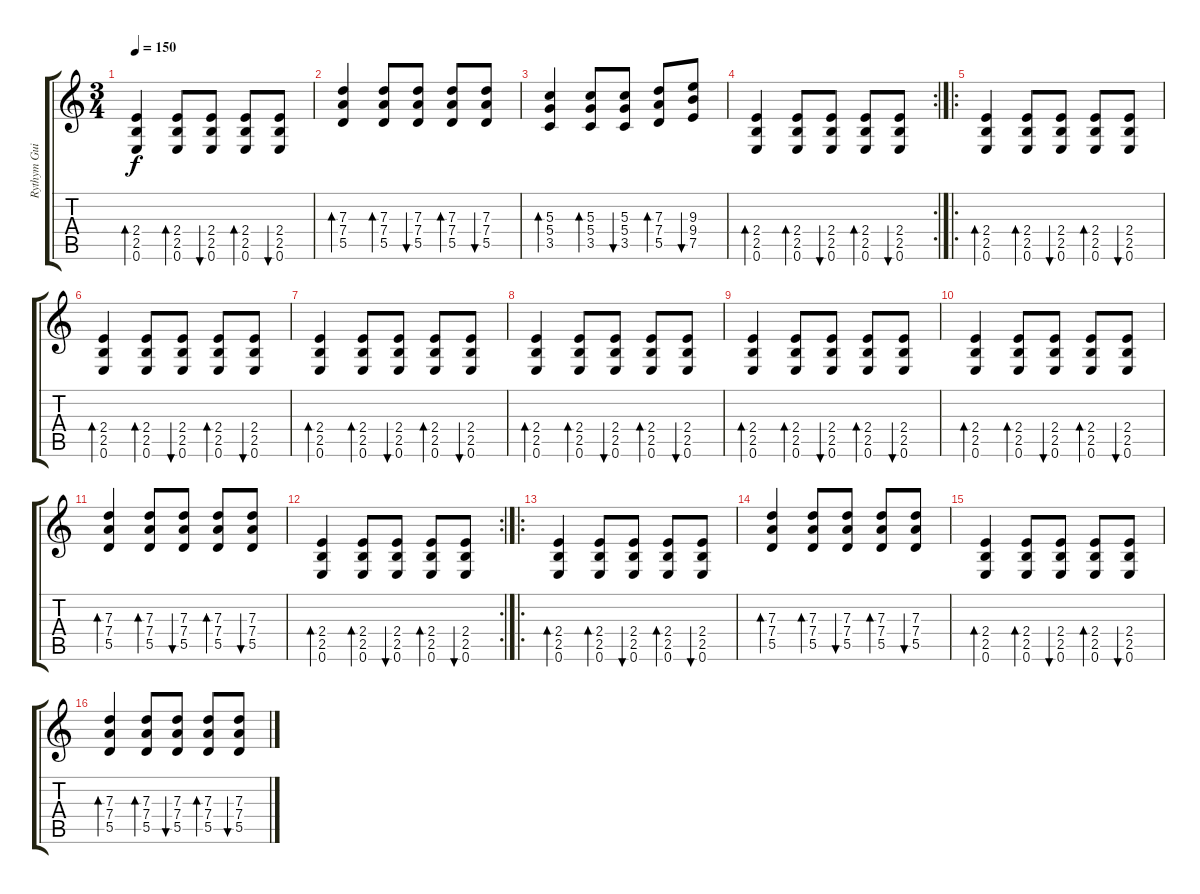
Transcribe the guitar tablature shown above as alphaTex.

\track ("Rythym Guitar" "Rythym Gui") {instrument overdrivenguitar}
\staff {score tabs}
\tuning (E4 B3 G3 D3 A2 E2) {hide}
\ts (3 4)
\tempo 150
\clef g2
\ks c
(2.4 2.5 0.6).4{bd 60 dy f} (2.4 2.5 0.6).8{bd 60} (2.4 2.5 0.6).8{bu 60} (2.4 2.5 0.6).8{bd 60} (2.4 2.5 0.6).8{bu 60} |
(7.3 7.4 5.5).4{bd 60} (7.3 7.4 5.5).8{bd 60} (7.3 7.4 5.5).8{bu 60} (7.3 7.4 5.5).8{bd 60} (7.3 7.4 5.5).8{bu 60} |
(5.3 5.4 3.5).4{bd 60} (5.3 5.4 3.5).8{bd 60} (5.3 5.4 3.5).8{bu 60} (7.3 7.4 5.5).8{bd 60} (9.3 9.4 7.5).8{bu 60} |
\rc 2
(2.4 2.5 0.6).4{bd 60} (2.4 2.5 0.6).8{bd 60} (2.4 2.5 0.6).8{bu 60} (2.4 2.5 0.6).8{bd 60} (2.4 2.5 0.6).8{bu 60} |
\ro
(2.4 2.5 0.6).4{bd 60} (2.4 2.5 0.6).8{bd 60} (2.4 2.5 0.6).8{bu 60} (2.4 2.5 0.6).8{bd 60} (2.4 2.5 0.6).8{bu 60} |
(2.4 2.5 0.6).4{bd 60} (2.4 2.5 0.6).8{bd 60} (2.4 2.5 0.6).8{bu 60} (2.4 2.5 0.6).8{bd 60} (2.4 2.5 0.6).8{bu 60} |
(2.4 2.5 0.6).4{bd 60} (2.4 2.5 0.6).8{bd 60} (2.4 2.5 0.6).8{bu 60} (2.4 2.5 0.6).8{bd 60} (2.4 2.5 0.6).8{bu 60} |
(2.4 2.5 0.6).4{bd 60} (2.4 2.5 0.6).8{bd 60} (2.4 2.5 0.6).8{bu 60} (2.4 2.5 0.6).8{bd 60} (2.4 2.5 0.6).8{bu 60} |
(2.4 2.5 0.6).4{bd 60} (2.4 2.5 0.6).8{bd 60} (2.4 2.5 0.6).8{bu 60} (2.4 2.5 0.6).8{bd 60} (2.4 2.5 0.6).8{bu 60} |
(2.4 2.5 0.6).4{bd 60} (2.4 2.5 0.6).8{bd 60} (2.4 2.5 0.6).8{bu 60} (2.4 2.5 0.6).8{bd 60} (2.4 2.5 0.6).8{bu 60} |
(7.3 7.4 5.5).4{bd 60} (7.3 7.4 5.5).8{bd 60} (7.3 7.4 5.5).8{bu 60} (7.3 7.4 5.5).8{bd 60} (7.3 7.4 5.5).8{bu 60} |
\rc 2
(2.4 2.5 0.6).4{bd 60} (2.4 2.5 0.6).8{bd 60} (2.4 2.5 0.6).8{bu 60} (2.4 2.5 0.6).8{bd 60} (2.4 2.5 0.6).8{bu 60} |
\ro
(2.4 2.5 0.6).4{bd 60} (2.4 2.5 0.6).8{bd 60} (2.4 2.5 0.6).8{bu 60} (2.4 2.5 0.6).8{bd 60} (2.4 2.5 0.6).8{bu 60} |
(7.3 7.4 5.5).4{bd 60} (7.3 7.4 5.5).8{bd 60} (7.3 7.4 5.5).8{bu 60} (7.3 7.4 5.5).8{bd 60} (7.3 7.4 5.5).8{bu 60} |
(2.4 2.5 0.6).4{bd 60} (2.4 2.5 0.6).8{bd 60} (2.4 2.5 0.6).8{bu 60} (2.4 2.5 0.6).8{bd 60} (2.4 2.5 0.6).8{bu 60} |
(7.3 7.4 5.5).4{bd 60} (7.3 7.4 5.5).8{bd 60} (7.3 7.4 5.5).8{bu 60} (7.3 7.4 5.5).8{bd 60} (7.3 7.4 5.5).8{bu 60}
